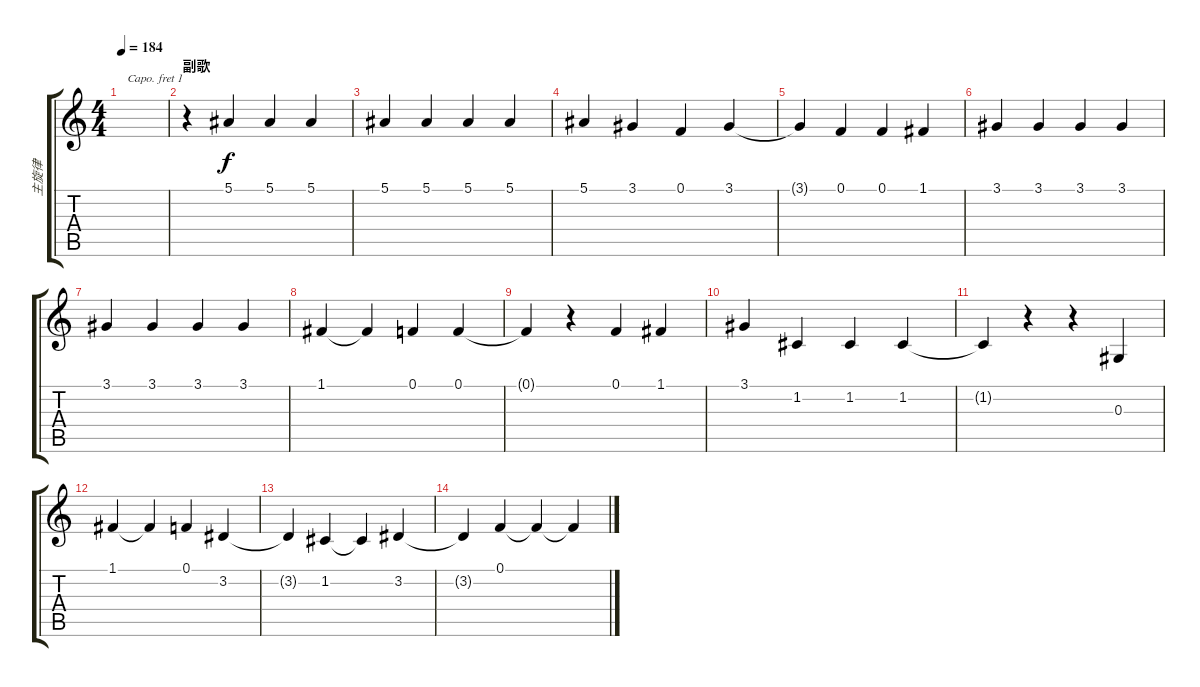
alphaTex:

\track ("主旋律" "主旋律") {instrument synthvoice}
\staff {score tabs}
\capo 1
\tuning (E4 B3 G3 D3 A2 E2) {hide}
\ts (4 4)
\tempo 184
\clef g2
\ks c
|
\section ("" "副歌")
r.4 5.1.4 5.1.4 5.1.4 |
5.1.4 5.1.4 5.1.4 5.1.4 |
5.1.4 3.1.4 0.1.4 3.1.4 |
3.1{t}.4 0.1.4 0.1.4 1.1.4 |
3.1.4 3.1.4 3.1.4 3.1.4 |
3.1.4 3.1.4 3.1.4 3.1.4 |
1.1.4 1.1{t}.4 0.1.4 0.1.4 |
0.1{t}.4 r.4 0.1.4 1.1.4 |
3.1.4 1.2.4 1.2.4 1.2.4 |
1.2{t}.4 r.4 r.4 0.3.4 |
1.1.4 1.1{t}.4 0.1.4 3.2.4 |
3.2{t}.4 1.2.4 1.2{t}.4 3.2.4 |
3.2{t}.4 0.1.4 0.1{t}.4 0.1{t}.4
